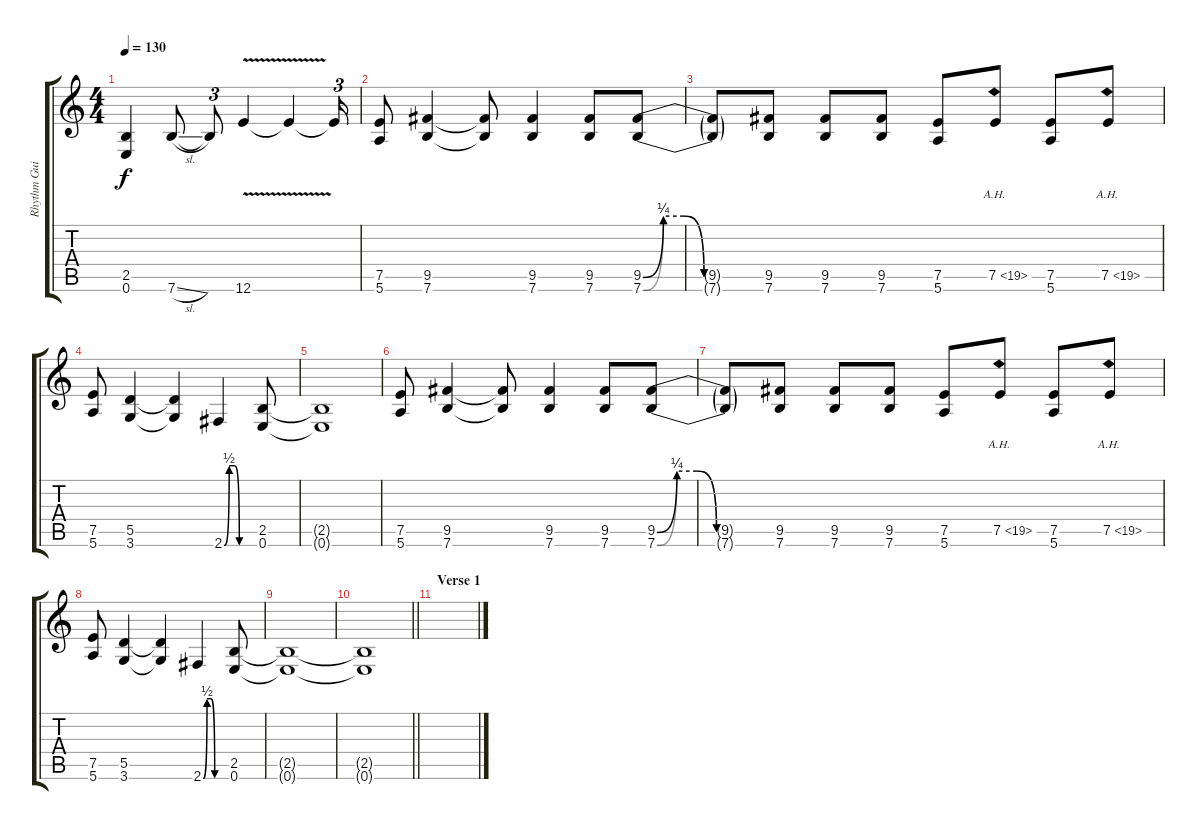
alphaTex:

\track ("Rhythm Guitar" "Rhythm Gui") {instrument distortionguitar}
\staff {score tabs}
\tuning (E4 B3 G3 D3 A2 E2) {hide}
\ts (4 4)
\tempo 130
\clef g2
\ks c
(2.5{t} 0.6{t}).4{dy f} 7.6{sl}.8 7.6{t}.8{tu (3 2)} 12.6{v}.4 12.6{t}.4 12.6{t}.16{tu (3 2)} |
(7.5 5.6).8 (9.5 7.6).4 (9.5{t} 7.6{t}).8 (9.5 7.6).4 (9.5 7.6).8 (9.5{be (custom 0 0 10 1 20 1 30 0 60 0)} 7.6{be (custom 0 0 10 1 20 1 30 0 60 0)}).8 |
(9.5{t} 7.6{t}).8 (9.5 7.6).8 (9.5 7.6).8 (9.5 7.6).8 (7.5 5.6).8 7.5{ah 12}.8 (7.5 5.6).8 7.5{ah 12}.8 |
(7.5 5.6).8 (5.5 3.6).4 (5.5{t} 3.6{t}).4 2.6{be (custom 0 0 10 2 20 2 30 0 60 0)}.4 (2.5 0.6).8 |
(2.5{t} 0.6{t}).1 |
(7.5 5.6).8 (9.5 7.6).4 (9.5{t} 7.6{t}).8 (9.5 7.6).4 (9.5 7.6).8 (9.5{be (custom 0 0 10 1 20 1 30 0 60 0)} 7.6{be (custom 0 0 10 1 20 1 30 0 60 0)}).8 |
(9.5{t} 7.6{t}).8 (9.5 7.6).8 (9.5 7.6).8 (9.5 7.6).8 (7.5 5.6).8 7.5{ah 12}.8 (7.5 5.6).8 7.5{ah 12}.8 |
(7.5 5.6).8 (5.5 3.6).4 (5.5{t} 3.6{t}).4 2.6{be (custom 0 0 10 2 20 2 30 0 60 0)}.4 (2.5 0.6).8 |
(2.5{t} 0.6{t}).1 |
\barLineRight lightlight
(2.5{t} 0.6{t}).1 |
\section ("" "Verse 1")
